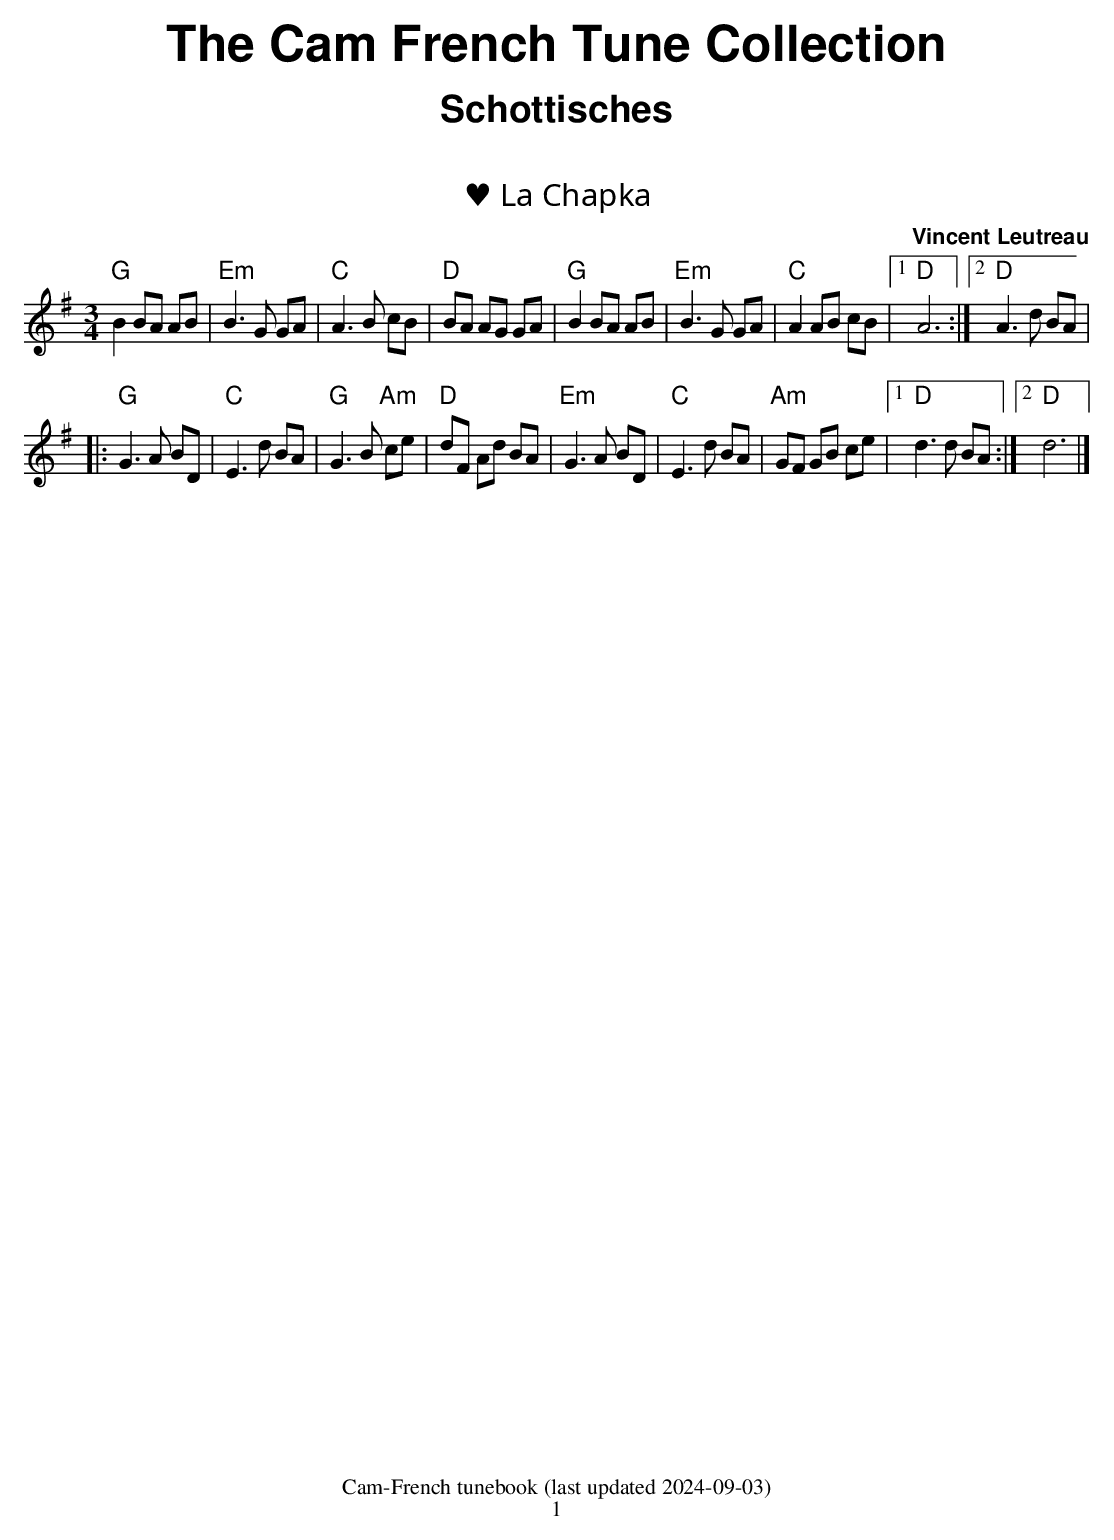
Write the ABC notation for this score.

X:1
T:♥ La Chapka
C:Vincent Leutreau
M:3/4
L:1/8
K:G
"G"B2 BA AB|"Em"B3G GA|"C"A3B cB|"D"BA AG GA|\
"G"B2 BA AB|"Em"B3G GA|"C"A2 AB cB|1"D"A6:|2"D"A3d BA|
|:"G"G3A BD|"C"E3d BA|"G"G3B "Am"ce|"D"dF Ad BA|\
"Em"G3A BD|"C"E3d BA|"Am"GF GB ce|1"D"d3d BA:|2"D"d6|]
